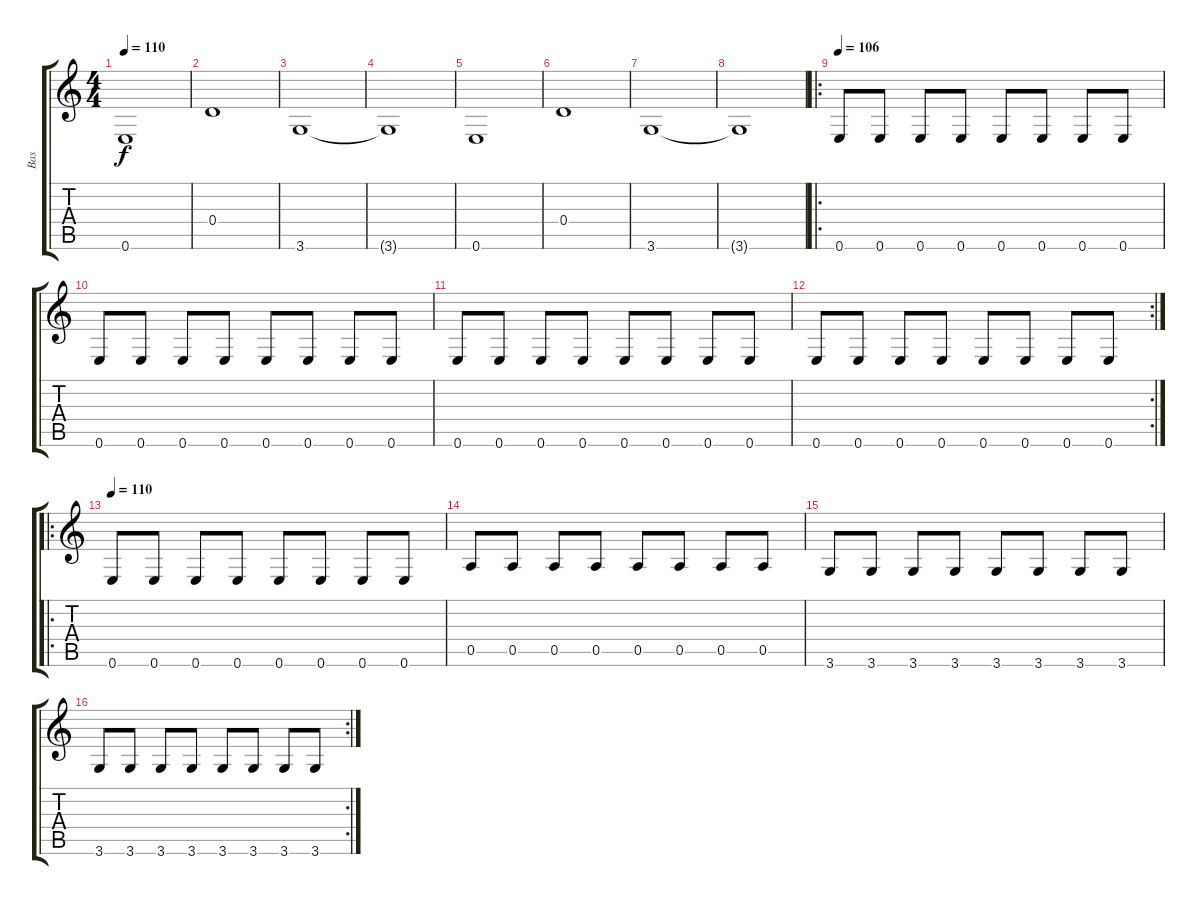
\track ("Bas" "Bas") {instrument fretlessbass}
\staff {score tabs}
\tuning (E4 B3 G3 D3 A2 E2) {hide}
\ts (4 4)
\tempo 110
\clef g2
\ks c
0.6.1{dy f instrument fretlessbass} |
0.4.1 |
3.6.1 |
3.6{t}.1 |
0.6.1 |
0.4.1 |
3.6.1 |
3.6{t}.1 |
\ro
\tempo 106
0.6.8 0.6.8 0.6.8 0.6.8 0.6.8 0.6.8 0.6.8 0.6.8 |
0.6.8 0.6.8 0.6.8 0.6.8 0.6.8 0.6.8 0.6.8 0.6.8 |
0.6.8 0.6.8 0.6.8 0.6.8 0.6.8 0.6.8 0.6.8 0.6.8 |
\rc 2
0.6.8 0.6.8 0.6.8 0.6.8 0.6.8 0.6.8 0.6.8 0.6.8 |
\ro
\tempo 110
0.6.8 0.6.8 0.6.8 0.6.8 0.6.8 0.6.8 0.6.8 0.6.8 |
0.5.8 0.5.8 0.5.8 0.5.8 0.5.8 0.5.8 0.5.8 0.5.8 |
3.6.8 3.6.8 3.6.8 3.6.8 3.6.8 3.6.8 3.6.8 3.6.8 |
\rc 2
3.6.8 3.6.8 3.6.8 3.6.8 3.6.8 3.6.8 3.6.8 3.6.8
